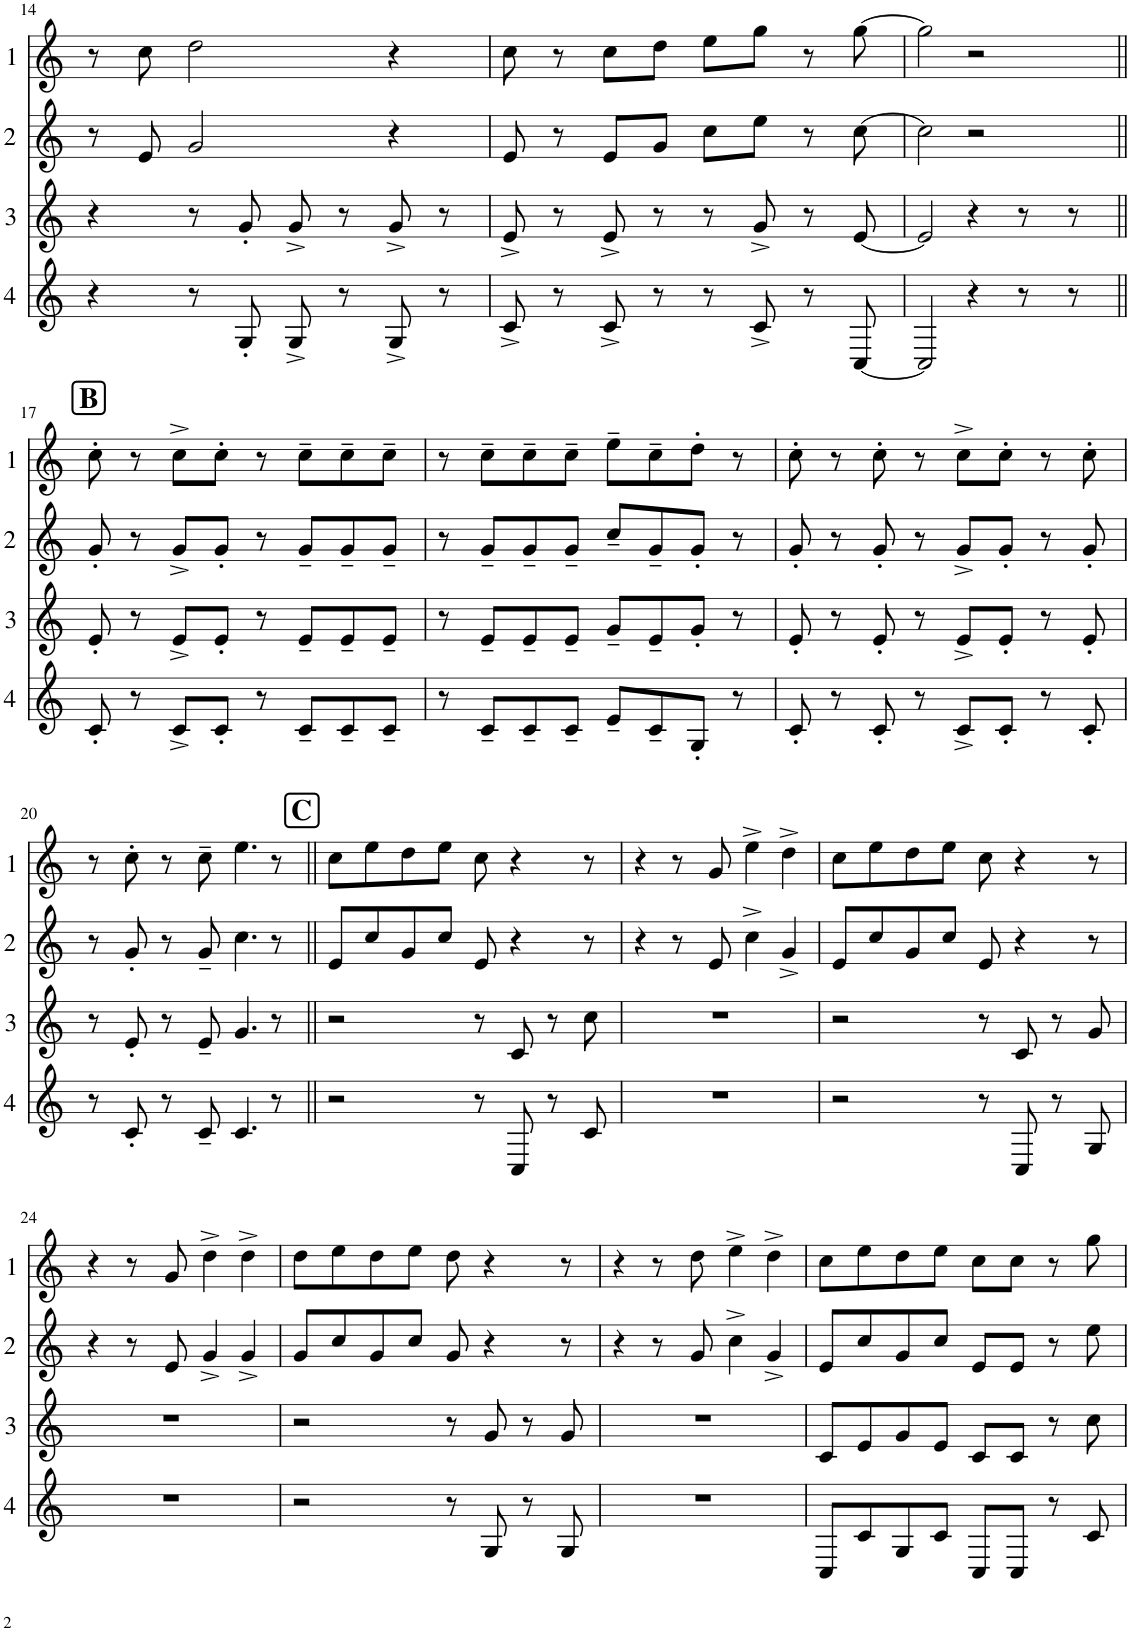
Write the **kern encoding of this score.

**kern	**kern	**kern	**kern
*part4	*part3	*part2	*part1
*staff4	*staff3	*staff2	*staff1
*I"Cor 4	*I"Cor 3	*I"Cor 2	*I"Cor 1
!!LO:PB:g=z
*clefG2	*clefG2	*clefG2	*clefG2
*Trd4c7	*Trd4c7	*Trd4c7	*Trd4c7
*k[]	*k[]	*k[]	*k[]
*M4/4	*M4/4	*M4/4	*M4/4
=14	=14	=14	=14
4r	4r	8r	8r
.	.	8e/	8cc\
8r	8r	2g/	2dd\
8G'/	8g'/	.	.
8G^/	8g^/	.	.
8r	8r	.	.
8G^/	8g^/	4r	4r
8r	8r	.	.
=15	=15	=15	=15
8c^/	8e^/	8e/	8cc\
8r	8r	8r	8r
8c^/	8e^/	8e/L	8cc\L
8r	8r	8g/J	8dd\J
8r	8r	8cc\L	8ee\L
8c^/	8g^/	8ee\J	8gg\J
8r	8r	8r	8r
[8C/	[8e/	[8cc\	[8gg\
=16	=16	=16	=16
2C/]	2e/]	2cc\]	2gg\]
4r	4r	2r	2r
8r	8r	.	.
8r	8r	.	.
!!LO:LB:g=z
!!LO:REH:place=s1:a:B:cj:fs=14:t=B
=17||	=17||	=17||	=17||
8c'/	8e'/	8g'/	8cc'\
8r	8r	8r	8r
8c^/L	8e^/L	8g^/L	8cc^\L
8c'/J	8e'/J	8g'/J	8cc'\J
8r	8r	8r	8r
8c~/L	8e~/L	8g~/L	8cc~\L
8c~/	8e~/	8g~/	8cc~\
8c~/J	8e~/J	8g~/J	8cc~\J
=18	=18	=18	=18
8r	8r	8r	8r
8c~/L	8e~/L	8g~/L	8cc~\L
8c~/	8e~/	8g~/	8cc~\
8c~/J	8e~/J	8g~/J	8cc~\J
8e~/L	8g~/L	8cc~/L	8ee~\L
8c~/	8e~/	8g~/	8cc~\
8G'/J	8g'/J	8g'/J	8dd'\J
8r	8r	8r	8r
=19	=19	=19	=19
8c'/	8e'/	8g'/	8cc'\
8r	8r	8r	8r
8c'/	8e'/	8g'/	8cc'\
8r	8r	8r	8r
8c^/L	8e^/L	8g^/L	8cc^\L
8c'/J	8e'/J	8g'/J	8cc'\J
8r	8r	8r	8r
8c'/	8e'/	8g'/	8cc'\
!!LO:LB:g=z
=20	=20	=20	=20
8r	8r	8r	8r
8c'/	8e'/	8g'/	8cc'\
8r	8r	8r	8r
8c~/	8e~/	8g~/	8cc~\
4.c/	4.g/	4.cc\	4.ee\
8r	8r	8r	8r
!!LO:REH:place=s1:a:B:cj:fs=14:t=C
=21||	=21||	=21||	=21||
2r	2r	8e/L	8cc\L
.	.	8cc/	8ee\
.	.	8g/	8dd\
.	.	8cc/J	8ee\J
8r	8r	8e/	8cc\
8C/	8c/	4r	4r
8r	8r	.	.
8c/	8cc\	8r	8r
=22	=22	=22	=22
1r	1r	4r	4r
.	.	8r	8r
.	.	8e/	8g/
.	.	4cc^\	4ee^\
.	.	4g^/	4dd^\
=23	=23	=23	=23
2r	2r	8e/L	8cc\L
.	.	8cc/	8ee\
.	.	8g/	8dd\
.	.	8cc/J	8ee\J
8r	8r	8e/	8cc\
8C/	8c/	4r	4r
8r	8r	.	.
8G/	8g/	8r	8r
!!LO:LB:g=z
=24	=24	=24	=24
1r	1r	4r	4r
.	.	8r	8r
.	.	8e/	8g/
.	.	4g^/	4dd^\
.	.	4g^/	4dd^\
=25	=25	=25	=25
2r	2r	8g/L	8dd\L
.	.	8cc/	8ee\
.	.	8g/	8dd\
.	.	8cc/J	8ee\J
8r	8r	8g/	8dd\
8G/	8g/	4r	4r
8r	8r	.	.
8G/	8g/	8r	8r
=26	=26	=26	=26
1r	1r	4r	4r
.	.	8r	8r
.	.	8g/	8dd\
.	.	4cc^\	4ee^\
.	.	4g^/	4dd^\
=27	=27	=27	=27
8C/L	8c/L	8e/L	8cc\L
8c/	8e/	8cc/	8ee\
8G/	8g/	8g/	8dd\
8c/J	8e/J	8cc/J	8ee\J
8C/L	8c/L	8e/L	8cc\L
8C/J	8c/J	8e/J	8cc\J
8r	8r	8r	8r
8c/	8cc\	8ee\	8gg\
=	=	=	=
*-	*-	*-	*-
